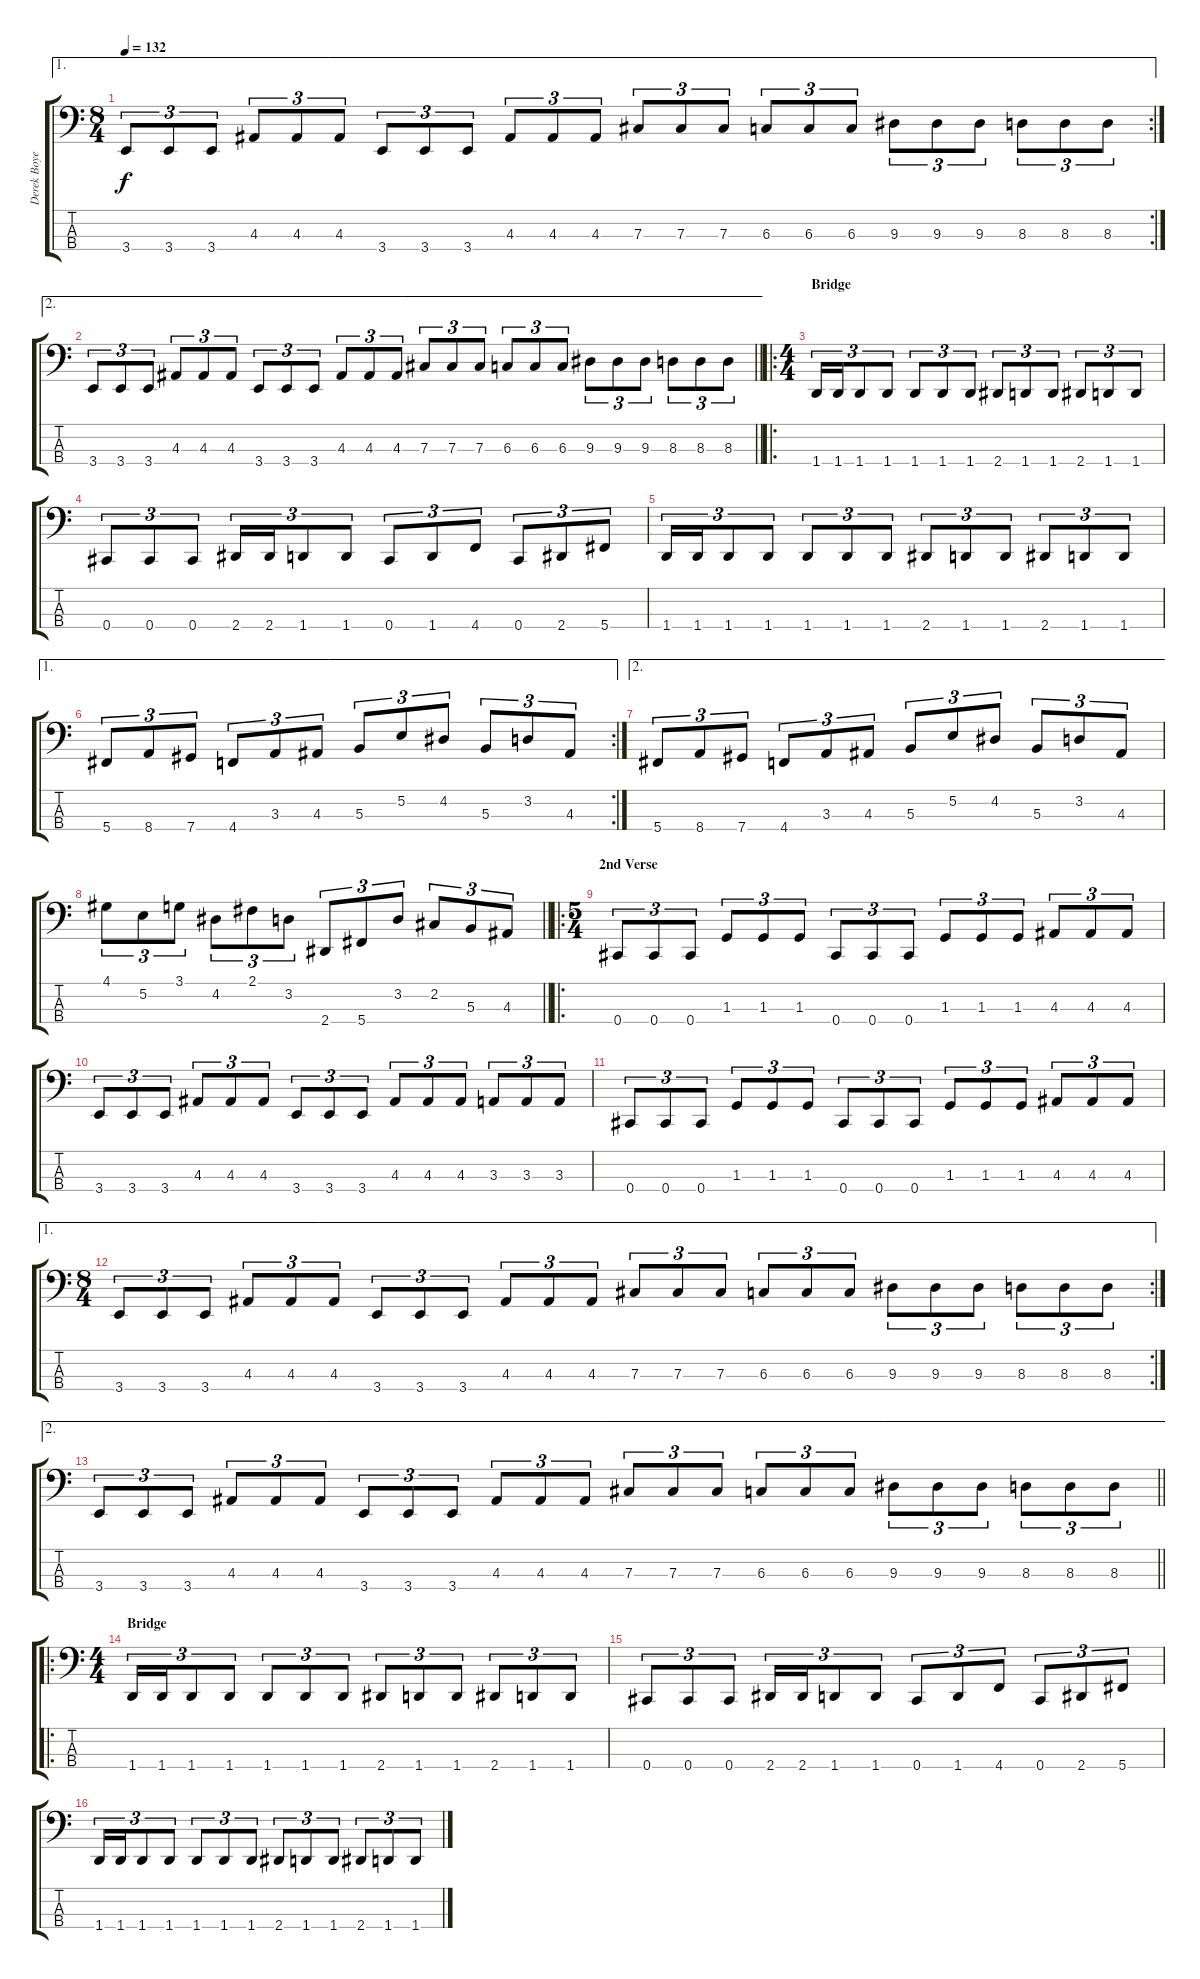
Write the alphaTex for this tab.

\track ("Derek Boyer" "Derek Boye") {instrument electricbassfinger}
\staff {score tabs}
\tuning (E2 B1 Gb1 Db1) {hide}
\ae 1
\rc 2
\ts (8 4)
\tempo 132
\clef f4
\ks c
3.4.8{tu (3 2) dy f} 3.4.8{tu (3 2)} 3.4.8{tu (3 2)} 4.3.8{tu (3 2)} 4.3.8{tu (3 2)} 4.3.8{tu (3 2)} 3.4.8{tu (3 2)} 3.4.8{tu (3 2)} 3.4.8{tu (3 2)} 4.3.8{tu (3 2)} 4.3.8{tu (3 2)} 4.3.8{tu (3 2)} 7.3.8{tu (3 2)} 7.3.8{tu (3 2)} 7.3.8{tu (3 2)} 6.3.8{tu (3 2)} 6.3.8{tu (3 2)} 6.3.8{tu (3 2)} 9.3.8{tu (3 2)} 9.3.8{tu (3 2)} 9.3.8{tu (3 2)} 8.3.8{tu (3 2)} 8.3.8{tu (3 2)} 8.3.8{tu (3 2)} |
\ae 2
\barLineRight lightlight
3.4.8{tu (3 2)} 3.4.8{tu (3 2)} 3.4.8{tu (3 2)} 4.3.8{tu (3 2)} 4.3.8{tu (3 2)} 4.3.8{tu (3 2)} 3.4.8{tu (3 2)} 3.4.8{tu (3 2)} 3.4.8{tu (3 2)} 4.3.8{tu (3 2)} 4.3.8{tu (3 2)} 4.3.8{tu (3 2)} 7.3.8{tu (3 2)} 7.3.8{tu (3 2)} 7.3.8{tu (3 2)} 6.3.8{tu (3 2)} 6.3.8{tu (3 2)} 6.3.8{tu (3 2)} 9.3.8{tu (3 2)} 9.3.8{tu (3 2)} 9.3.8{tu (3 2)} 8.3.8{tu (3 2)} 8.3.8{tu (3 2)} 8.3.8{tu (3 2)} |
\ro
\ts (4 4)
\section ("" "Bridge")
1.4.16{tu (3 2)} 1.4.16{tu (3 2)} 1.4.8{tu (3 2)} 1.4.8{tu (3 2)} 1.4.8{tu (3 2)} 1.4.8{tu (3 2)} 1.4.8{tu (3 2)} 2.4.8{tu (3 2)} 1.4.8{tu (3 2)} 1.4.8{tu (3 2)} 2.4.8{tu (3 2)} 1.4.8{tu (3 2)} 1.4.8{tu (3 2)} |
0.4.8{tu (3 2)} 0.4.8{tu (3 2)} 0.4.8{tu (3 2)} 2.4.16{tu (3 2)} 2.4.16{tu (3 2)} 1.4.8{tu (3 2)} 1.4.8{tu (3 2)} 0.4.8{tu (3 2)} 1.4.8{tu (3 2)} 4.4.8{tu (3 2)} 0.4.8{tu (3 2)} 2.4.8{tu (3 2)} 5.4.8{tu (3 2)} |
1.4.16{tu (3 2)} 1.4.16{tu (3 2)} 1.4.8{tu (3 2)} 1.4.8{tu (3 2)} 1.4.8{tu (3 2)} 1.4.8{tu (3 2)} 1.4.8{tu (3 2)} 2.4.8{tu (3 2)} 1.4.8{tu (3 2)} 1.4.8{tu (3 2)} 2.4.8{tu (3 2)} 1.4.8{tu (3 2)} 1.4.8{tu (3 2)} |
\ae 1
\rc 2
5.4.8{tu (3 2)} 8.4.8{tu (3 2)} 7.4.8{tu (3 2)} 4.4.8{tu (3 2)} 3.3.8{tu (3 2)} 4.3.8{tu (3 2)} 5.3.8{tu (3 2)} 5.2.8{tu (3 2)} 4.2.8{tu (3 2)} 5.3.8{tu (3 2)} 3.2.8{tu (3 2)} 4.3.8{tu (3 2)} |
\ae 2
5.4.8{tu (3 2)} 8.4.8{tu (3 2)} 7.4.8{tu (3 2)} 4.4.8{tu (3 2)} 3.3.8{tu (3 2)} 4.3.8{tu (3 2)} 5.3.8{tu (3 2)} 5.2.8{tu (3 2)} 4.2.8{tu (3 2)} 5.3.8{tu (3 2)} 3.2.8{tu (3 2)} 4.3.8{tu (3 2)} |
\barLineRight lightlight
4.1.8{tu (3 2)} 5.2.8{tu (3 2)} 3.1.8{tu (3 2)} 4.2.8{tu (3 2)} 2.1.8{tu (3 2)} 3.2.8{tu (3 2)} 2.4.8{tu (3 2)} 5.4.8{tu (3 2)} 3.2.8{tu (3 2)} 2.2.8{tu (3 2)} 5.3.8{tu (3 2)} 4.3.8{tu (3 2)} |
\ro
\ts (5 4)
\section ("" "2nd Verse")
0.4.8{tu (3 2)} 0.4.8{tu (3 2)} 0.4.8{tu (3 2)} 1.3.8{tu (3 2)} 1.3.8{tu (3 2)} 1.3.8{tu (3 2)} 0.4.8{tu (3 2)} 0.4.8{tu (3 2)} 0.4.8{tu (3 2)} 1.3.8{tu (3 2)} 1.3.8{tu (3 2)} 1.3.8{tu (3 2)} 4.3.8{tu (3 2)} 4.3.8{tu (3 2)} 4.3.8{tu (3 2)} |
3.4.8{tu (3 2)} 3.4.8{tu (3 2)} 3.4.8{tu (3 2)} 4.3.8{tu (3 2)} 4.3.8{tu (3 2)} 4.3.8{tu (3 2)} 3.4.8{tu (3 2)} 3.4.8{tu (3 2)} 3.4.8{tu (3 2)} 4.3.8{tu (3 2)} 4.3.8{tu (3 2)} 4.3.8{tu (3 2)} 3.3.8{tu (3 2)} 3.3.8{tu (3 2)} 3.3.8{tu (3 2)} |
0.4.8{tu (3 2)} 0.4.8{tu (3 2)} 0.4.8{tu (3 2)} 1.3.8{tu (3 2)} 1.3.8{tu (3 2)} 1.3.8{tu (3 2)} 0.4.8{tu (3 2)} 0.4.8{tu (3 2)} 0.4.8{tu (3 2)} 1.3.8{tu (3 2)} 1.3.8{tu (3 2)} 1.3.8{tu (3 2)} 4.3.8{tu (3 2)} 4.3.8{tu (3 2)} 4.3.8{tu (3 2)} |
\ae 1
\rc 2
\ts (8 4)
3.4.8{tu (3 2)} 3.4.8{tu (3 2)} 3.4.8{tu (3 2)} 4.3.8{tu (3 2)} 4.3.8{tu (3 2)} 4.3.8{tu (3 2)} 3.4.8{tu (3 2)} 3.4.8{tu (3 2)} 3.4.8{tu (3 2)} 4.3.8{tu (3 2)} 4.3.8{tu (3 2)} 4.3.8{tu (3 2)} 7.3.8{tu (3 2)} 7.3.8{tu (3 2)} 7.3.8{tu (3 2)} 6.3.8{tu (3 2)} 6.3.8{tu (3 2)} 6.3.8{tu (3 2)} 9.3.8{tu (3 2)} 9.3.8{tu (3 2)} 9.3.8{tu (3 2)} 8.3.8{tu (3 2)} 8.3.8{tu (3 2)} 8.3.8{tu (3 2)} |
\ae 2
\barLineRight lightlight
3.4.8{tu (3 2)} 3.4.8{tu (3 2)} 3.4.8{tu (3 2)} 4.3.8{tu (3 2)} 4.3.8{tu (3 2)} 4.3.8{tu (3 2)} 3.4.8{tu (3 2)} 3.4.8{tu (3 2)} 3.4.8{tu (3 2)} 4.3.8{tu (3 2)} 4.3.8{tu (3 2)} 4.3.8{tu (3 2)} 7.3.8{tu (3 2)} 7.3.8{tu (3 2)} 7.3.8{tu (3 2)} 6.3.8{tu (3 2)} 6.3.8{tu (3 2)} 6.3.8{tu (3 2)} 9.3.8{tu (3 2)} 9.3.8{tu (3 2)} 9.3.8{tu (3 2)} 8.3.8{tu (3 2)} 8.3.8{tu (3 2)} 8.3.8{tu (3 2)} |
\ro
\ts (4 4)
\section ("" "Bridge")
1.4.16{tu (3 2)} 1.4.16{tu (3 2)} 1.4.8{tu (3 2)} 1.4.8{tu (3 2)} 1.4.8{tu (3 2)} 1.4.8{tu (3 2)} 1.4.8{tu (3 2)} 2.4.8{tu (3 2)} 1.4.8{tu (3 2)} 1.4.8{tu (3 2)} 2.4.8{tu (3 2)} 1.4.8{tu (3 2)} 1.4.8{tu (3 2)} |
0.4.8{tu (3 2)} 0.4.8{tu (3 2)} 0.4.8{tu (3 2)} 2.4.16{tu (3 2)} 2.4.16{tu (3 2)} 1.4.8{tu (3 2)} 1.4.8{tu (3 2)} 0.4.8{tu (3 2)} 1.4.8{tu (3 2)} 4.4.8{tu (3 2)} 0.4.8{tu (3 2)} 2.4.8{tu (3 2)} 5.4.8{tu (3 2)} |
1.4.16{tu (3 2)} 1.4.16{tu (3 2)} 1.4.8{tu (3 2)} 1.4.8{tu (3 2)} 1.4.8{tu (3 2)} 1.4.8{tu (3 2)} 1.4.8{tu (3 2)} 2.4.8{tu (3 2)} 1.4.8{tu (3 2)} 1.4.8{tu (3 2)} 2.4.8{tu (3 2)} 1.4.8{tu (3 2)} 1.4.8{tu (3 2)}
